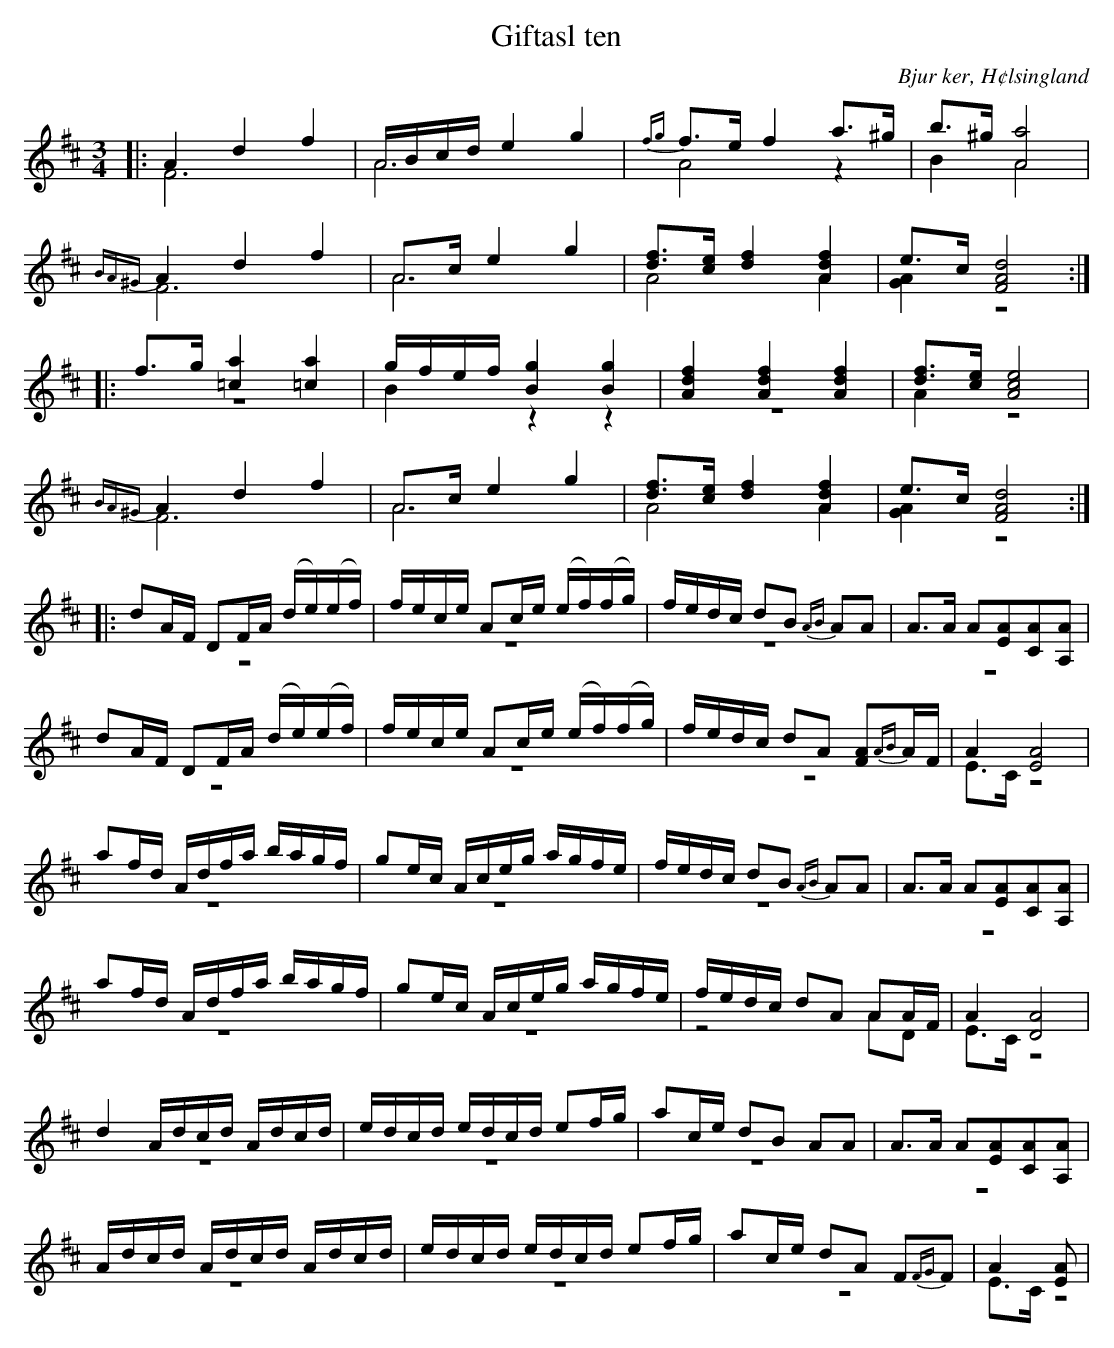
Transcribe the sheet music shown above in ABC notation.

X:1
T: Giftasl ten
O: Bjur ker, H¢lsingland
M: 3/4
L: 1/8
K: D
V:1
V:2 merge
V:1
|: A2 d2 f2|A/B/c/d/ e2 g2|{fg}f>e f2 a>^g |b>^g [A4a4]|
 {BA^G}A2 d2 f2|A>c e2 g2|[df]>[ce] [d2f2] [A2d2f2]| e>c [F4A4d4]:|
|:f>g [=c2a2] [=c2a2]|g/f/e/f/ [B2g2] [B2g2]|[A2d2f2] [A2d2f2] [A2d2f2] |[df]>[ce] [A4c4e4]|
{BA^G}A2 d2 f2|A>c e2 g2|[df]>[ce] [d2f2] [A2d2f2]| e>c [F4A4d4]:|
|: dA/F/ DF/A/  (d/e/)(e/f/)|f/e/c/e/ Ac/e/ (e/f/)(f/g/)|f/e/d/c/ dB {AB}AA|A>A A[EA][CA][A,A]|
dA/F/ DF/A/ (d/e/)(e/f/)|f/e/c/e/ Ac/e/ (e/f/)(f/g/)|f/e/d/c/ dA [FA]{AB}A/F/|A2 [E4A4]|
af/d/ A/d/f/a/  b/a/g/f/| ge/c/ A/c/e/g/ a/g/f/e/|f/e/d/c/ dB {AB}AA|A>A A[EA][CA][A,A]|
af/d/ A/d/f/a/ b/a/g/f/|ge/c/ A/c/e/g/ a/g/f/e/|f/e/d/c/ dA AA/F/| A2 [D4A4]|
d2 A/d/c/d/ A/d/c/d/|e/d/c/d/ e/d/c/d/ ef/g/|ac/e/ dB AA|A>A A[EA][CA][A,A]|
A/d/c/d/ A/d/c/d/ A/d/c/d/|e/d/c/d/ e/d/c/d/ ef/g/| ac/e/ dA F{FG}F|A2 [EA]|
V:2
|: F6| A6|A4 z2|B2 A4|
F6| A6|A4 A2|[G2A2] z4:|
|:z6|B2 z2 z2|z6|A2 z4|
F6|A6|A4 A2|[G2A2] z4:|
z6|z6|z6|z6|
z6|z6|z6|E>C z4|
z6|z6|z6|z6|
z6|z6|z4 AD|E>C z4|
z6|z6|z6|z6|
z6|z6|z6|E>C z4|
